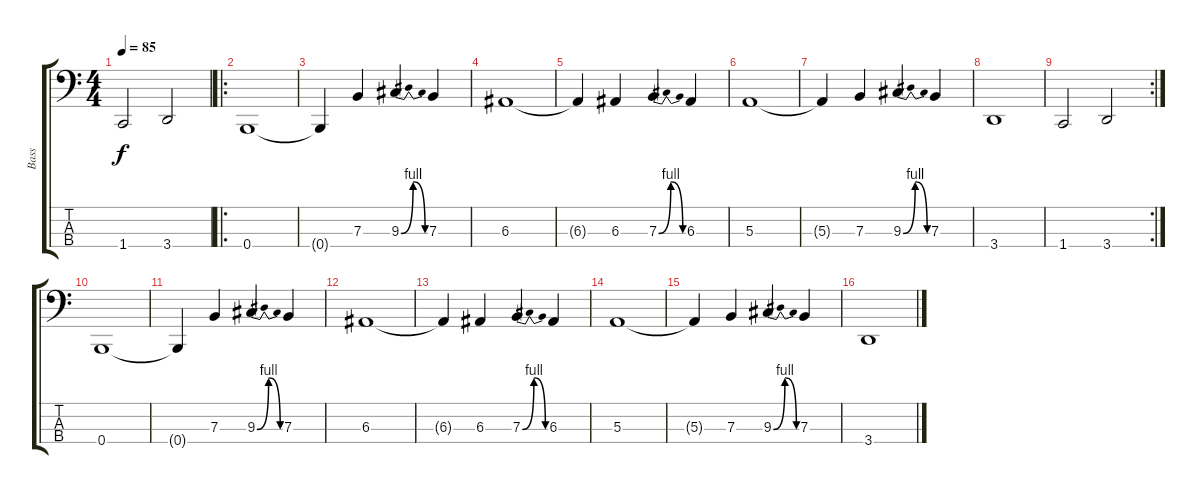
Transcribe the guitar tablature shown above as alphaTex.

\track ("Bass" "Bass") {instrument electricbasspick}
\staff {score tabs}
\tuning (D2 A1 E1 B0) {hide}
\ts (4 4)
\tempo 85
\clef f4
\ks c
1.4.2{dy f} 3.4.2 |
\ro
0.4.1 |
0.4{t}.4 7.3.4 9.3{be (bendrelease 0 0 15 4 45 4 60 0)}.4 7.3.4 |
6.3.1 |
6.3{t}.4 6.3.4 7.3{be (bendrelease 0 0 15 4 45 4 60 0)}.4 6.3.4 |
5.3.1 |
5.3{t}.4 7.3.4 9.3{be (bendrelease 0 0 15 4 45 4 60 0)}.4 7.3.4 |
3.4.1 |
\rc 2
1.4.2 3.4.2 |
0.4.1 |
0.4{t}.4 7.3.4 9.3{be (bendrelease 0 0 15 4 45 4 60 0)}.4 7.3.4 |
6.3.1 |
6.3{t}.4 6.3.4 7.3{be (bendrelease 0 0 15 4 45 4 60 0)}.4 6.3.4 |
5.3.1 |
5.3{t}.4 7.3.4 9.3{be (bendrelease 0 0 15 4 45 4 60 0)}.4 7.3.4 |
3.4.1
